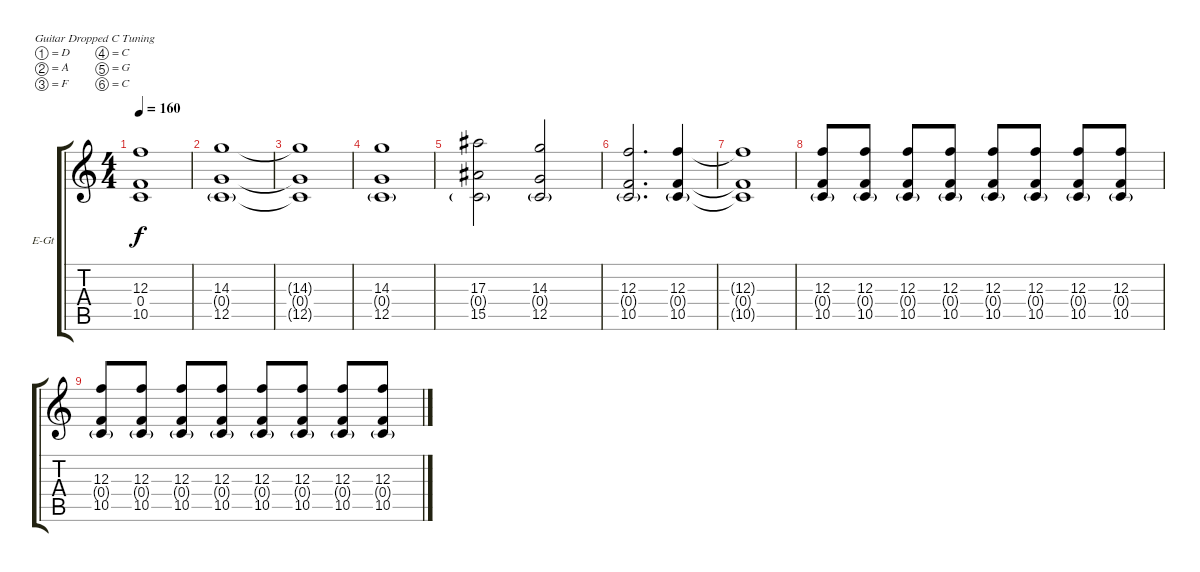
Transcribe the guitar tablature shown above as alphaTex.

\defaultSystemsLayout 4
\bracketExtendMode groupsimilarinstruments
\firstSystemTrackNameOrientation horizontal
\otherSystemsTrackNameOrientation horizontal
\track ("Jack" "E-Gt") {instrument distortionguitar}
\staff {score tabs}
\tuning (D4 A3 F3 C3 G2 C2)
\ts (4 4)
\tempo 160
\clef g2
\ks c
(10.5{t} 12.3{t} 0.4{t}).1{dy f} |
(12.5 14.3 0.4{g}).1 |
(12.5{t} 14.3{t} 0.4{t}).1 |
(12.5 14.3 0.4{g}).1 |
(15.5 17.3 0.4{g}).2 (12.5 14.3 0.4{g}).2 |
(10.5 12.3 0.4{g}).2{d} (10.5 12.3 0.4{g}).4 |
(10.5{t} 12.3{t} 0.4{t}).1 |
(10.5 12.3 0.4{g}).8 (10.5 12.3 0.4{g}).8 (10.5 12.3 0.4{g}).8 (10.5 12.3 0.4{g}).8 (10.5 12.3 0.4{g}).8 (10.5 12.3 0.4{g}).8 (10.5 12.3 0.4{g}).8 (10.5 12.3 0.4{g}).8 |
(10.5 12.3 0.4{g}).8 (10.5 12.3 0.4{g}).8 (10.5 12.3 0.4{g}).8 (10.5 12.3 0.4{g}).8 (10.5 12.3 0.4{g}).8 (10.5 12.3 0.4{g}).8 (10.5 12.3 0.4{g}).8 (10.5 12.3 0.4{g}).8
